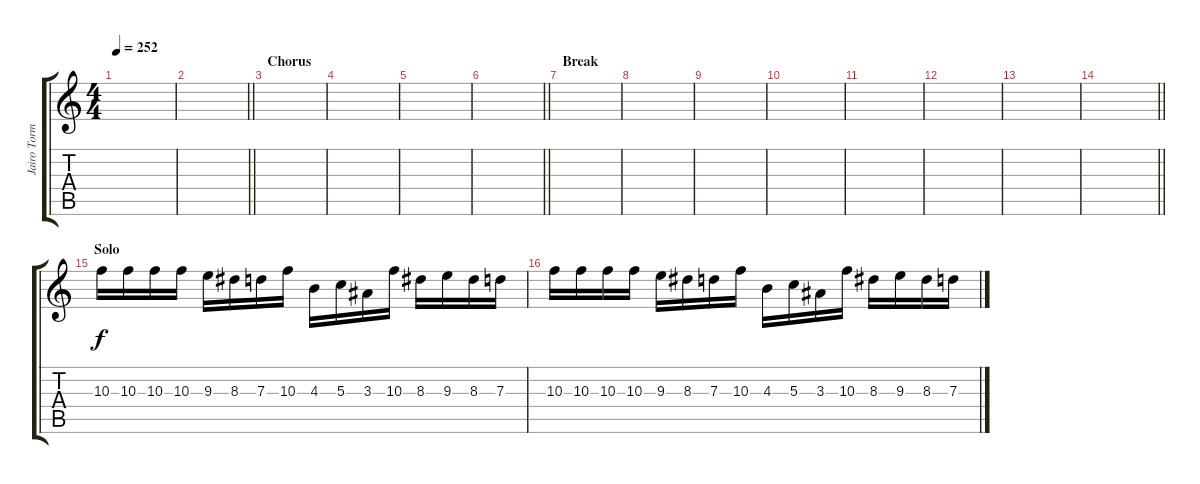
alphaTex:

\track ("Jairo Tormentor (solo)" "Jairo Torm") {instrument overdrivenguitar}
\staff {score tabs}
\tuning (E4 B3 G3 D3 A2 E2) {hide}
\ts (4 4)
\tempo 252
\clef g2
\ks c
|
\barLineRight lightlight
|
\section ("" "Chorus")
|
|
|
\barLineRight lightlight
|
\section ("" "Break")
|
|
|
|
|
|
|
\barLineRight lightlight
|
\section ("" "Solo")
10.3.16 10.3.16 10.3.16 10.3.16 9.3.16 8.3.16 7.3.16 10.3.16 4.3.16 5.3.16 3.3.16 10.3.16 8.3.16 9.3.16 8.3.16 7.3.16 |
10.3.16 10.3.16 10.3.16 10.3.16 9.3.16 8.3.16 7.3.16 10.3.16 4.3.16 5.3.16 3.3.16 10.3.16 8.3.16 9.3.16 8.3.16 7.3.16
